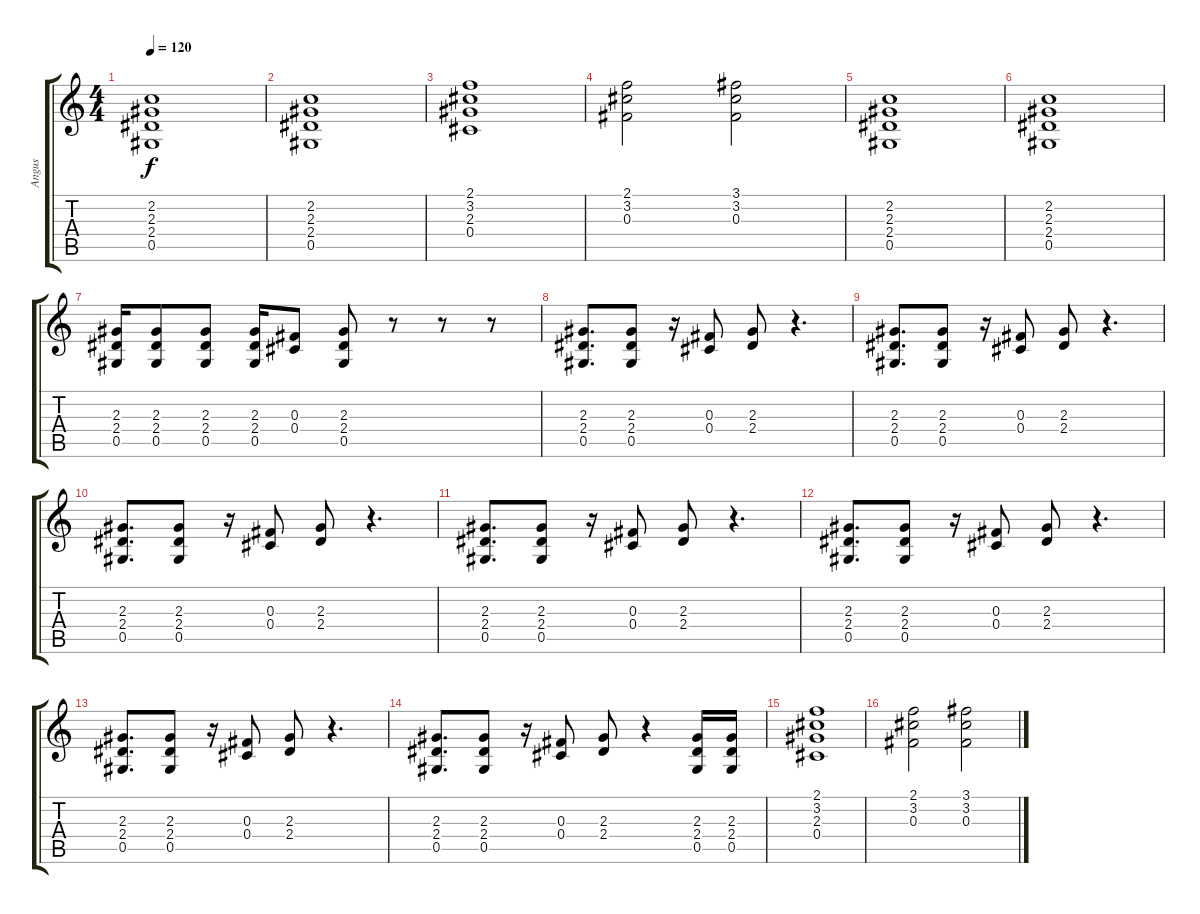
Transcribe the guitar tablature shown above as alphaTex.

\track ("Angus" "Angus") {instrument distortionguitar}
\staff {score tabs}
\tuning (Eb4 Bb3 Gb3 Db3 Ab2 Eb2) {hide}
\ts (4 4)
\tempo 120
\clef g2
\ks c
(2.2 2.3 2.4 0.5).1{dy f} |
(2.2 2.3 2.4 0.5).1 |
(2.1 3.2 2.3 0.4).1 |
(2.1 3.2 0.3).2 (3.1 3.2 0.3).2 |
(2.2 2.3 2.4 0.5).1 |
(2.2 2.3 2.4 0.5).1 |
(2.3 2.4 0.5).16 (2.3 2.4 0.5).8 (2.3 2.4 0.5).8 (2.3 2.4 0.5).16 (0.3 0.4).8 (2.3 2.4 0.5).8 r.8 r.8 r.8 |
(2.3 2.4 0.5).8{d} (2.3 2.4 0.5).8 r.16 (0.3 0.4).8 (2.3 2.4).8 r.4{d} |
(2.3 2.4 0.5).8{d} (2.3 2.4 0.5).8 r.16 (0.3 0.4).8 (2.3 2.4).8 r.4{d} |
(2.3 2.4 0.5).8{d} (2.3 2.4 0.5).8 r.16 (0.3 0.4).8 (2.3 2.4).8 r.4{d} |
(2.3 2.4 0.5).8{d} (2.3 2.4 0.5).8 r.16 (0.3 0.4).8 (2.3 2.4).8 r.4{d} |
(2.3 2.4 0.5).8{d} (2.3 2.4 0.5).8 r.16 (0.3 0.4).8 (2.3 2.4).8 r.4{d} |
(2.3 2.4 0.5).8{d} (2.3 2.4 0.5).8 r.16 (0.3 0.4).8 (2.3 2.4).8 r.4{d} |
(2.3 2.4 0.5).8{d} (2.3 2.4 0.5).8 r.16 (0.3 0.4).8 (2.3 2.4).8 r.4 (2.3 2.4 0.5).16 (2.3 2.4 0.5).16 |
(2.1 3.2 2.3 0.4).1 |
(2.1 3.2 0.3).2 (3.1 3.2 0.3).2
